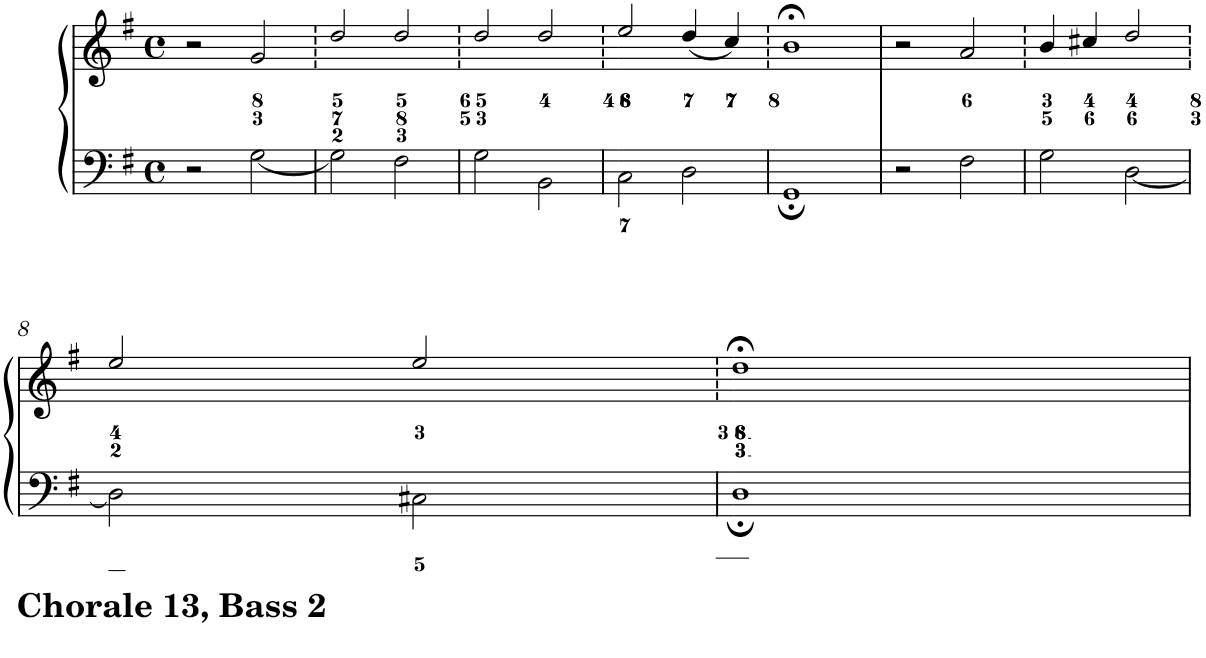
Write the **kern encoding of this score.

**kern	**kern
*part1	*part1
*staff2	*staff1
*I"Piano	*
*I'Pno.	*
*clefF4	*clefG2
*k[f#]	*k[f#]
*G:	*G:
*M4/4	*M4/4
*met(c)	*met(c)
=1	=1
2r	2r
[<2G\	2g/
=2	=2
2G\]	2dd/
2F#\	2dd/
=3	=3
2G\	2dd/
2BB\	2dd/
=4	=4
2C\	2ee/
2D\	(4dd/
.	4cc/)
=5	=5
1GG;	1b;<
=6	=6
2r	2r
2F#\	2a/
=7	=7
2G\	4b/
.	4cc#X/
[<2D\	2dd/
!!LO:LB:g=z
=8	=8
2D\]	2ee/
2C#X\	2ee/
=9	=9
1D;	1dd;<
=	=
*-	*-
